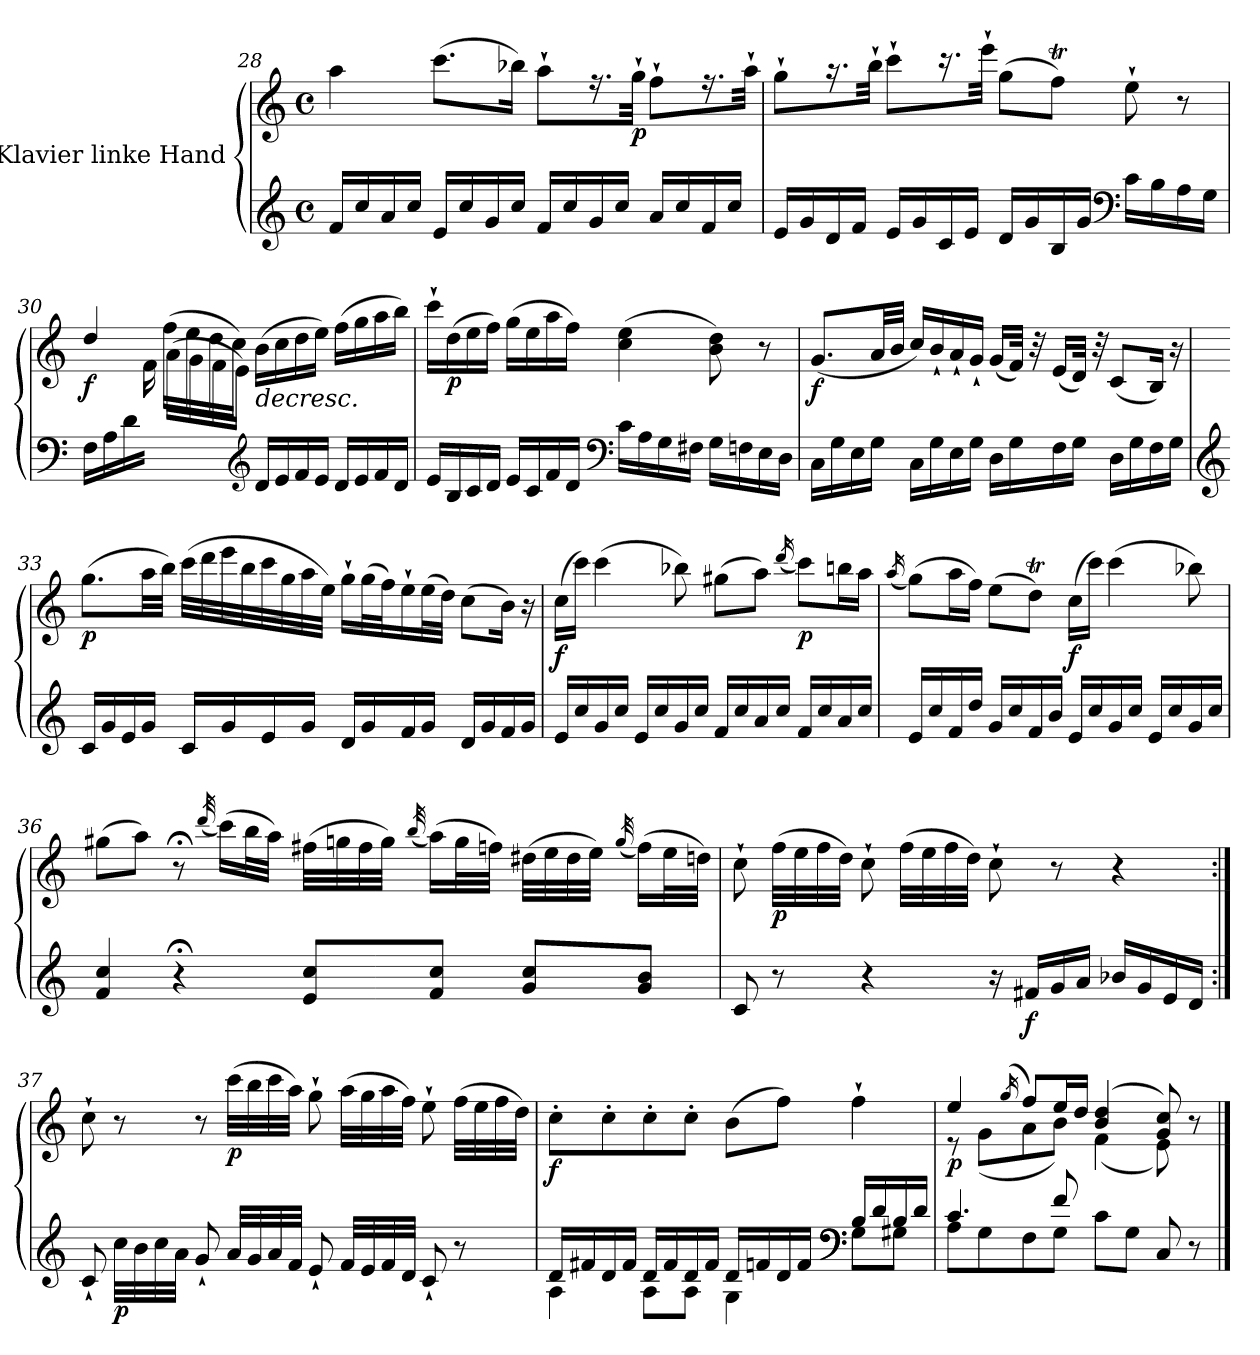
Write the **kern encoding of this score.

**kern	**kern	**dynam
*part1	*part1	*part1
*staff2	*staff1	*staff1/2
*I"Klavier linke Hand	*	*
*clefG2	*clefG2	*
*k[]	*k[]	*
*M4/4	*M4/4	*
*met(c)	*met(c)	*
=28	=28	=28
16f/LL	4aa\	.
16cc/	.	.
16a/	.	.
16cc/JJ	.	.
16e/LL	(>8.ccc\L	.
16cc/	.	.
16g/	.	.
16cc/JJ	16bb-X\Jk)	.
16f/LL	8aa`\L	.
16cc/	.	.
16g/	16.r	.
16cc/JJ	.	.
!	!	!LO:DY:b
.	32gg`\Jkk	p
16a/LL	8ff`\L	.
16cc/	.	.
16f/	16.r	.
16cc/JJ	.	.
.	32aa`\Jkk	.
=29	=29	=29
16e/LL	8gg`\L	.
16g/	.	.
16d/	16.r	.
16f/JJ	.	.
.	32bb`\Jkk	.
16e/LL	8ccc`\L	.
16g/	.	.
16c/	16.r	.
16e/JJ	.	.
.	32eee`\Jkk	.
16d/LL	(>8gg\L	.
16g/	.	.
16B/	8ffT\J)	.
16g/JJ	.	.
*clefF4	*	*
16c\LL	8ee`\	.
16B\	.	.
16A\	8r	.
16G\JJ	.	.
=30	=30	=30
*	*^	*
*	*	*^	*
!	!	!	!	!LO:DY:b
16F\LL	4dd/	8.ryy	4ryy	f
16A\	.	.	.	.
16d\	.	.	.	.
16f\JJyy	.	16f\	.	.
4ryy	(>16ff\LL	2.ryy	(<16a\LL	.
.	16ee\	.	16g\	.
.	16dd\	.	16f\	.
.	16cc\JJ)	.	16e\JJ)	.
*clefG2	*	*	*	*
!	!LO:TX:b:i:t=decresc.	!	!	!
16d/LL	(>16b\LL	.	2ryy	.
16e/	16cc\	.	.	.
16f/	16dd\	.	.	.
16e/JJ	16ee\JJ)	.	.	.
16d/LL	(>16ff\LL	.	.	.
16e/	16gg\	.	.	.
16f/	16aa\	.	.	.
16d/JJ	16bb\JJ)	.	.	.
*	*v	*v	*v	*
=31	=31	=31
16e/LL	16ccc`\LL	.
!	!	!LO:DY:b
16B/	(>16dd\	p
16c/	16ee\	.
16d/JJ	16ff\JJ)	.
16e/LL	(>16gg\LL	.
16c/	16ee\	.
16f/	16aa\	.
16d/JJ	16ff\JJ)	.
*clefF4	*	*
16c\LL	(>4cc\ 4ee\	.
16A\	.	.
16G\	.	.
16F#X\JJ	.	.
16G\LL	8b\ 8dd\)	.
16Fn\	.	.
16E\	8r	.
16D\JJ	.	.
=32	=32	=32
!	!	!LO:DY:b
16C\LL	(<8.g/L	f
16G\	.	.
16E\	.	.
16G\JJ	32a/LL	.
.	32b/JJJ	.
16C\LL	16cc/LL)	.
16G\	16b`/	.
16E\	16a`/	.
16G\JJ	16g`/JJ	.
16D\LL	(<16g/LL	.
16G\	32f/JJk)	.
.	32r	.
16F\	(<16e/LL	.
16G\JJ	32d/JJk)	.
.	32r	.
16D\LL	(<8c/L	.
16G\	.	.
16F\	16B/Jk)	.
16G\JJ	16r	.
=33	=33	=33
*clefG2	*	*
!	!	!LO:DY:b
16c/LL	(>8.gg\L	p
16g/	.	.
16e/	.	.
16g/JJ	32aa\LL	.
.	32bb\JJJ)	.
16c/LL	(>32ccc\LLL	.
.	32ddd\	.
16g/	32eee\	.
.	32bb\	.
16e/	32ccc\	.
.	32gg\	.
16g/JJ	32aa\	.
.	32ee\JJJ)	.
16d/LL	16gg`\LL	.
16g/	(>32gg\L	.
.	32ff\J)	.
16f/	16ee`\	.
16g/JJ	(>32ee\L	.
.	32dd\JJJ)	.
16d/LL	(>8cc\L	.
16g/	.	.
16f/	16b\Jk)	.
16g/JJ	16r	.
=34	=34	=34
!	!	!LO:DY:b
16e/LL	(>16cc\LL	f
16cc/	16ccc\JJ)	.
16g/	(>4ccc\	.
16cc/JJ	.	.
16e/LL	.	.
16cc/	.	.
16g/	8bb-X\)	.
16cc/JJ	.	.
16f/LL	(>8gg#X\L	.
16cc/	.	.
16a/	8aa\J)	.
16cc/JJ	.	.
.	(<16qddd/	.
!	!	!LO:DY:b
16f/LL	8ccc\L)	p
16cc/	.	.
16a/	16bbn\L	.
16cc/JJ	16aa\JJ	.
=35	=35	=35
.	(<16qaa/	.
16e/LL	(>8gg\L)	.
16cc/	.	.
16f/	16aa\L	.
16dd/JJ	16ff\JJ)	.
16g/LL	(>8ee\L	.
16cc/	.	.
16f/	8ddT\J)	.
16b/JJ	.	.
!	!	!LO:DY:b
16e/LL	(>16cc\LL	f
16cc/	16ccc\JJ)	.
16g/	(>4ccc\	.
16cc/JJ	.	.
16e/LL	.	.
16cc/	.	.
16g/	8bb-X\)	.
16cc/JJ	.	.
=36	=36	=36
4f/ 4cc/	(>8gg#X\L	.
.	8aa\J)	.
4r;<	8r;<	.
.	(<32qddd/	.
.	(>16ccc\LL)	.
.	32bb\L	.
.	32aa\JJJ)	.
8e/ 8cc/L	(>32ff#X\LLL	.
.	32ggn\	.
.	32ff#\	.
.	32gg\JJJ)	.
.	(<32qbb/	.
8f/ 8cc/J	(>16aa\LL)	.
.	32gg\L	.
.	32ffn\JJJ)	.
8g/ 8cc/L	(>32dd#X\LLL	.
.	32ee\	.
.	32dd#\	.
.	32ee\JJJ)	.
.	(<32qgg/	.
8g/ 8b/J	(>16ff\LL)	.
.	32ee\L	.
.	32ddn\JJJ)	.
=37	=37	=37
8c/	8cc`\	.
!	!	!LO:DY:b
8r	(>32ff\LLL	p
.	32ee\	.
.	32ff\	.
.	32dd\JJJ)	.
4r	8cc`\	.
.	(>32ff\LLL	.
.	32ee\	.
.	32ff\	.
.	32dd\JJJ)	.
16r	8cc`\	.
!	!	!LO:DY:b=2
16f#X/LL	.	f
16g/	8r	.
16a/JJ	.	.
16b-X/LL	4r	.
16g/	.	.
16e/	.	.
16d/JJ	.	.
=37X2:|!	=37X2:|!	=37X2:|!
8c`/	8cc`\	.
!	!	!LO:DY:b=2
32cc\LLL	8r	p
32b\	.	.
32cc\	.	.
32a\JJJ	.	.
8g`/	8r	.
!	!	!LO:DY:b
32a/LLL	(>32ccc\LLL	p
32g/	32bb\	.
32a/	32ccc\	.
32f/JJJ	32aa\JJJ)	.
8e`/	8gg`\	.
32f/LLL	(>32aa\LLL	.
32e/	32gg\	.
32f/	32aa\	.
32d/JJJ	32ff\JJJ)	.
8c`/	8ee`\	.
8r	(>32ff\LLL	.
.	32ee\	.
.	32ff\	.
.	32dd\JJJ)	.
=38	=38	=38
*^	*	*
!	!	!	!LO:DY:b
16d/LL	4A\	8cc'\L	f
16f#X/	.	.	.
16d/	.	8cc'\	.
16f#/JJ	.	.	.
16d/LL	8A\L	8cc'\	.
16f#/	.	.	.
16d/	8A\J	8cc'\J	.
16f#/JJ	.	.	.
16d/LL	4G\	(>8b\L	.
16fn/	.	.	.
16d/	.	8ff\J)	.
16f/JJ	.	.	.
*clefF4	*	*	*
16B/LL	8G\L	4ff`\	.
16d/	.	.	.
16B/	8G#X\J	.	.
16d/JJ	.	.	.
=39	=39	=39	=39
*	*	*^	*
!	!	!	!	!LO:DY:b
4.c/	8A\L	4ee/	8r	p
.	8G\	.	(<8g\L	.
.	.	(<16qgg/	.	.
.	8F\	8ff/L)	8a\	.
8f/	8G\J	16ee/L	8b\J)	.
.	.	16dd/JJ	.	.
4ryy	8c\L	(>4b/ 4dd/	(<4f\	.
.	8G\J	.	.	.
4ryy	8C/	8g/ 8cc/)	8e\)	.
.	8r	8r	8ryy	.
*v	*v	*	*	*
*	*v	*v	*
==	==	==
*-	*-	*-
